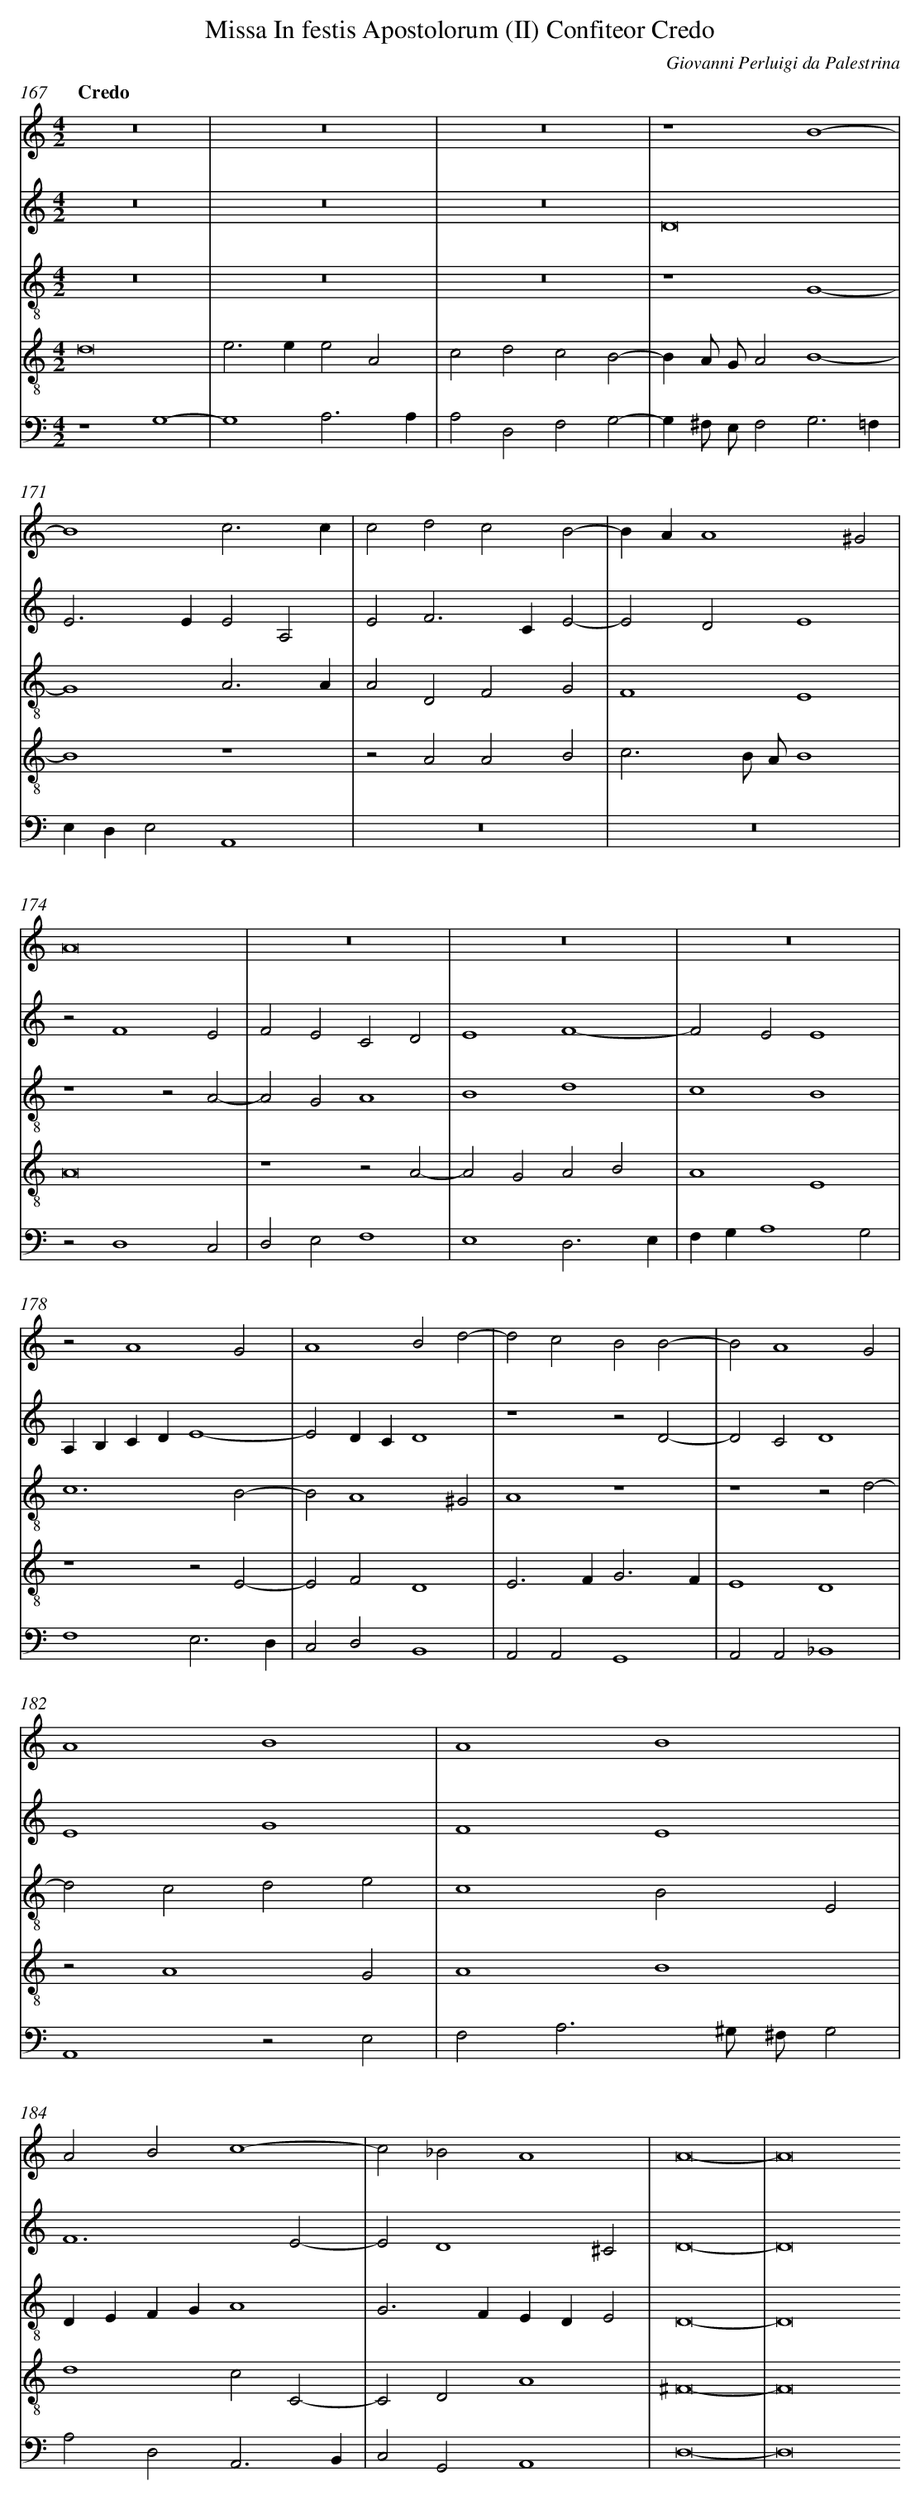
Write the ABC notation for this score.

X:1
T: Missa In festis Apostolorum (II) Confiteor Credo
C: Giovanni Perluigi da Palestrina
L: 1/4
M: 4/2
Q: "Credo"
V: 1 clef=treble
V: 2 clef=treble
V: 3 clef=treble-8
V: 4 clef=treble-8
V: 5 clef=bass
K: C
[V:1] z8 |
[V:2] z8 |
[V:3] z8 |
[V:4] d8 |
[V:5] z4G,4- |
[V:1] z8 |
[V:2] z8 |
[V:3] z8 |
[V:4] e2>e2e2A2 |
[V:5] G,4A,3A, |
[V:1] z8 |
[V:2] z8 |
[V:3] z8 |
[V:4] c2d2c2B2- |
[V:5] A,2D,2F,2G,2- |
[V:1] z4B4- |
[V:2] D8 |
[V:3] z4G4- |
[V:4] BA/ G/A2B4- |
[V:5] G,^F,/ E,/F,2G,3=F, |
[V:1] B4c3c |
[V:2] E2>E2E2A,2 |
[V:3] G4A3A |
[V:4] B4z4 |
[V:5] E,D,E,2A,,4 |
[V:1] c2d2c2B2- |
[V:2] E2F2>C2E2- |
[V:3] A2D2F2G2 |
[V:4] z2A2A2B2 |
[V:5] z8 |
[V:1] BAA4^G2 |
[V:2] E2D2E4 |
[V:3] F4E4 |
[V:4] c3B/ A/B4 |
[V:5] z8 |
[V:1] A8 |
[V:2] z2F4E2 |
[V:3] z4z2A2- |
[V:4] A8 |
[V:5] z2D,4C,2 |
[V:1] z8 |
[V:2] F2E2C2D2 |
[V:3] A2G2A4 |
[V:4] z4z2A2- |
[V:5] D,2E,2F,4 |
[V:1] z8 |
[V:2] E4F4- |
[V:3] B4d4 |
[V:4] A2G2A2B2 |
[V:5] E,4D,3E, |
[V:1] z8 |
[V:2] F2E2E4 |
[V:3] c4B4 |
[V:4] A4E4 |
[V:5] F,G,A,4G,2 |
[V:1] z2A4G2 |
[V:2] A,B,CDE4- |
[V:3] c6B2- |
[V:4] z4z2E2- |
[V:5] F,4E,3D, |
[V:1] A4B2d2- |
[V:2] E2DCD4 |
[V:3] B2A4^G2 |
[V:4] E2F2D4 |
[V:5] C,2D,2B,,4 |
[V:1] d2c2B2B2- |
[V:2] z4z2D2- |
[V:3] A4z4 |
[V:4] E2>F2G3F |
[V:5] A,,2A,,2G,,4 |
[V:1] B2A4G2 |
[V:2] D2C2D4 |
[V:3] z4z2d2- |
[V:4] E4D4 |
[V:5] A,,2A,,2_B,,4 |
[V:1] A4B4 |
[V:2] E4G4 |
[V:3] d2c2d2e2 |
[V:4] z2A4G2 |
[V:5] A,,4z2E,2 |
[V:1] A4B4 |
[V:2] F4E4 |
[V:3] c4B2E2 |
[V:4] A4B4 |
[V:5] F,2A,3^G,/ ^F,/G,2 |
[V:1] A2B2c4- |
[V:2] F6E2- |
[V:3] DEFGA4 |
[V:4] d4c2C2- |
[V:5] A,2D,2A,,3B,, |
[V:1] c2_B2A4 |
[V:2] E2D4^C2 |
[V:3] G2>F2EDE2 |
[V:4] C2D2A4 |
[V:5] C,2G,,2A,,4 |
[V:1] A8- |
[V:2] D8- |
[V:3] D8- |
[V:4] ^F8- |
[V:5] D,8- |
[V:1] A8
[V:2] D8
[V:3] D8
[V:4] F8
[V:5] D,8
